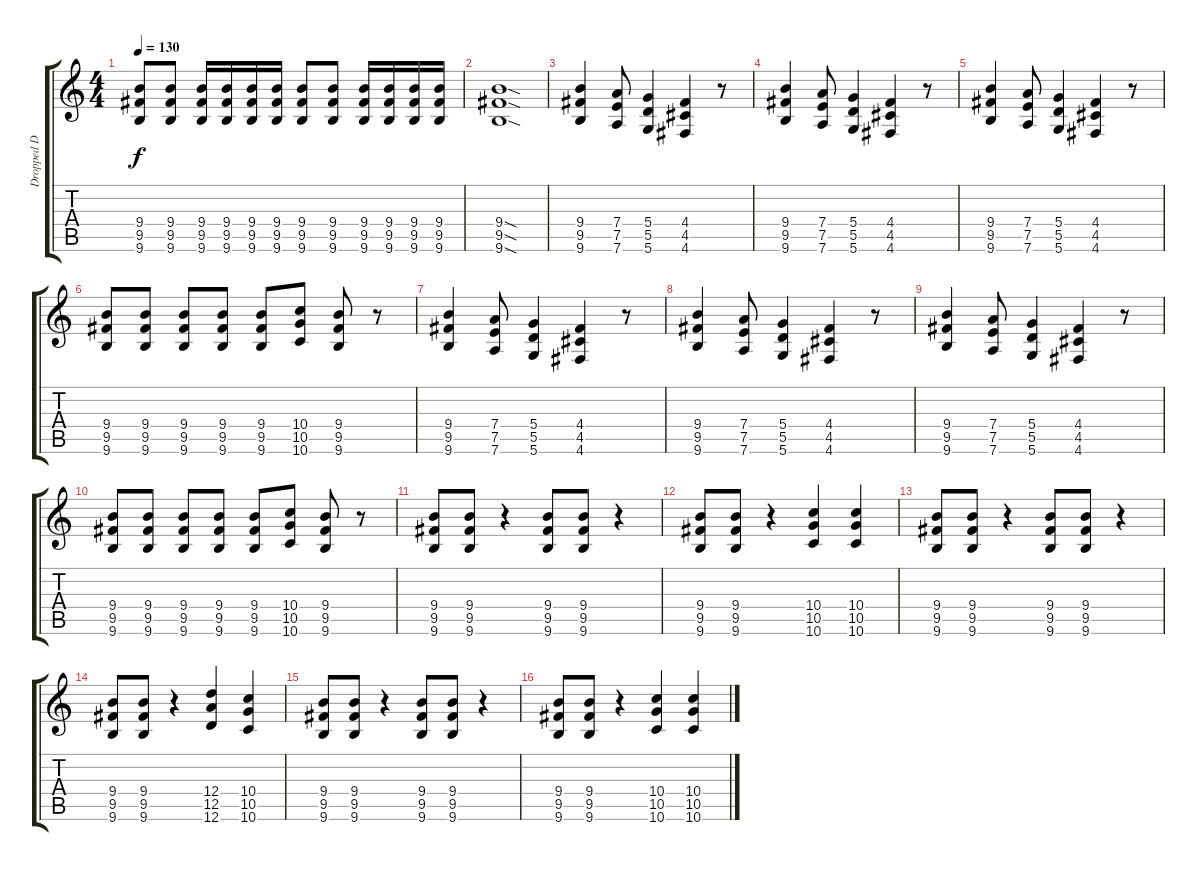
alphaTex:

\track ("Dropped D" "Dropped D") {instrument distortionguitar}
\staff {score tabs}
\tuning (E4 B3 G3 D3 A2 D2) {hide}
\ts (4 4)
\tempo 130
\clef g2
\ks c
(9.4 9.5 9.6).8{dy f} (9.4 9.5 9.6).8 (9.4 9.5 9.6).16 (9.4 9.5 9.6).16 (9.4 9.5 9.6).16 (9.4 9.5 9.6).16 (9.4 9.5 9.6).8 (9.4 9.5 9.6).8 (9.4 9.5 9.6).16 (9.4 9.5 9.6).16 (9.4 9.5 9.6).16 (9.4 9.5 9.6).16 |
(9.4{sod} 9.5{sod} 9.6{sod}).1 |
(9.4 9.5 9.6).4 (7.4 7.5 7.6).8 (5.4 5.5 5.6).4 (4.4 4.5 4.6).4 r.8 |
(9.4 9.5 9.6).4 (7.4 7.5 7.6).8 (5.4 5.5 5.6).4 (4.4 4.5 4.6).4 r.8 |
(9.4 9.5 9.6).4 (7.4 7.5 7.6).8 (5.4 5.5 5.6).4 (4.4 4.5 4.6).4 r.8 |
(9.4 9.5 9.6).8 (9.4 9.5 9.6).8 (9.4 9.5 9.6).8 (9.4 9.5 9.6).8 (9.4 9.5 9.6).8 (10.4 10.5 10.6).8 (9.4 9.5 9.6).8 r.8 |
(9.4 9.5 9.6).4 (7.4 7.5 7.6).8 (5.4 5.5 5.6).4 (4.4 4.5 4.6).4 r.8 |
(9.4 9.5 9.6).4 (7.4 7.5 7.6).8 (5.4 5.5 5.6).4 (4.4 4.5 4.6).4 r.8 |
(9.4 9.5 9.6).4 (7.4 7.5 7.6).8 (5.4 5.5 5.6).4 (4.4 4.5 4.6).4 r.8 |
(9.4 9.5 9.6).8 (9.4 9.5 9.6).8 (9.4 9.5 9.6).8 (9.4 9.5 9.6).8 (9.4 9.5 9.6).8 (10.4 10.5 10.6).8 (9.4 9.5 9.6).8 r.8 |
(9.4 9.5 9.6).8 (9.4 9.5 9.6).8 r.4 (9.4 9.5 9.6).8 (9.4 9.5 9.6).8 r.4 |
(9.4 9.5 9.6).8 (9.4 9.5 9.6).8 r.4 (10.4 10.5 10.6).4 (10.4 10.5 10.6).4 |
(9.4 9.5 9.6).8 (9.4 9.5 9.6).8 r.4 (9.4 9.5 9.6).8 (9.4 9.5 9.6).8 r.4 |
(9.4 9.5 9.6).8 (9.4 9.5 9.6).8 r.4 (12.4 12.5 12.6).4 (10.4 10.5 10.6).4 |
(9.4 9.5 9.6).8 (9.4 9.5 9.6).8 r.4 (9.4 9.5 9.6).8 (9.4 9.5 9.6).8 r.4 |
(9.4 9.5 9.6).8 (9.4 9.5 9.6).8 r.4 (10.4 10.5 10.6).4 (10.4 10.5 10.6).4
